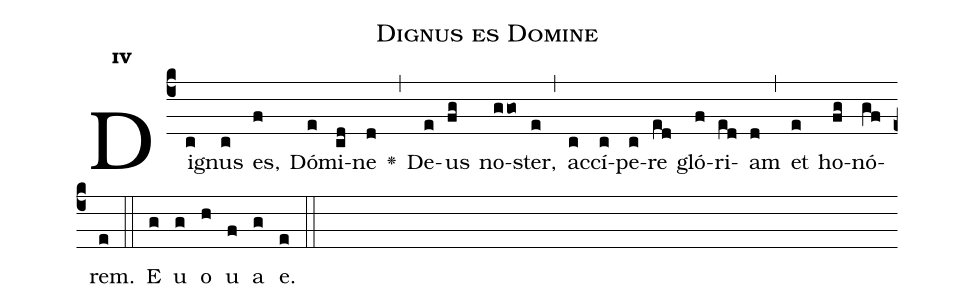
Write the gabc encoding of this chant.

name:Dignus es Domine;
office-part:Antiphona;
mode:4;
%%
initial-style: 1;
name: Dignus es Domine;
book: Antiphonae & Responsoria/Tomus III, p. 15;
occasion: Psalterium Hebdomada I Feria III;
office-part: Vesperae Ant 3;
user-notes: ;
commentary: ;
annotation: 4*e;
centering-scheme: english;
fontsize: 12;
font: OFLSortsMillGoudy;
height: 11;
width: 4.5;
%%
(c4)Di(c)gnus(c) es,(f) Dó(e)mi(cd)ne(d) <v>\greheightstar</v>(,) De(e)us(fg) no(ggo)ster,(e) (,) ac(c)cí(c)pe(c)re(ed) gló(f)ri(ed)am(d) (,) et(e) ho(fg)nó(gf)rem.(e) (::)
E(g) u(g) o(h) u(f) a(g) e.(e) (::)
